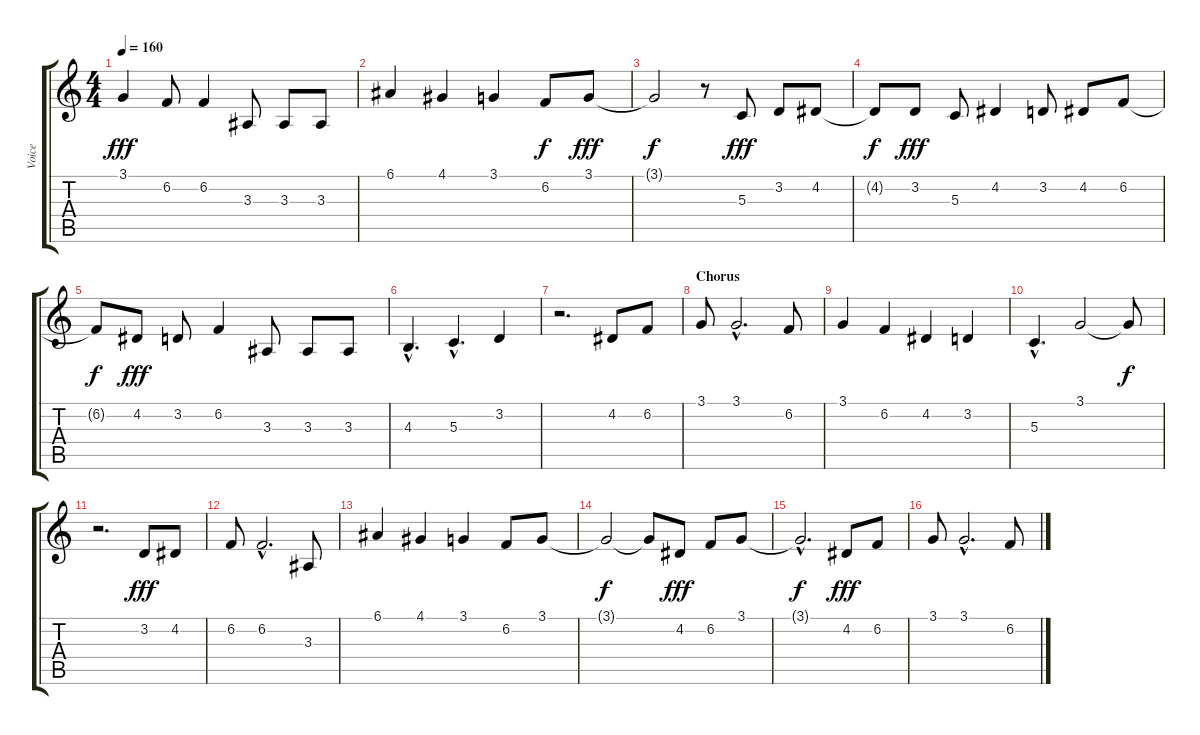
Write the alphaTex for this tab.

\track ("Voice" "Voice") {instrument electricpiano2}
\staff {score tabs}
\tuning (E4 B3 G3 D3 A2 E2) {hide}
\ts (4 4)
\tempo 160
\clef g2
\ks c
3.1.4{dy fff} 6.2.8 6.2.4 3.3.8 3.3.8 3.3.8 |
6.1.4 4.1.4 3.1.4 6.2.8{dy f} 3.1.8{dy fff} |
3.1{t}.2{dy f} r.8 5.3.8{dy fff} 3.2.8 4.2.8 |
4.2{t}.8{dy f} 3.2.8{dy fff} 5.3.8 4.2.4 3.2.8 4.2.8 6.2.8 |
6.2{t}.8{dy f} 4.2.8{dy fff} 3.2.8 6.2.4 3.3.8 3.3.8 3.3.8 |
4.3{hac}.4{d} 5.3{hac}.4{d} 3.2.4 |
r.2{d} 4.2.8 6.2.8 |
\section ("" "Chorus")
3.1.8 3.1{hac}.2{d} 6.2.8 |
3.1.4 6.2.4 4.2.4 3.2.4 |
5.3{hac}.4{d} 3.1.2 3.1{t}.8{dy f} |
r.2{d} 3.2.8{dy fff} 4.2.8 |
6.2.8 6.2{hac}.2{d} 3.3.8 |
6.1.4 4.1.4 3.1.4 6.2.8 3.1.8 |
3.1{t}.2{dy f} 3.1{t}.8 4.2.8{dy fff} 6.2.8 3.1.8 |
3.1{hac t}.2{d dy f} 4.2.8{dy fff} 6.2.8 |
3.1.8 3.1{hac}.2{d} 6.2.8
